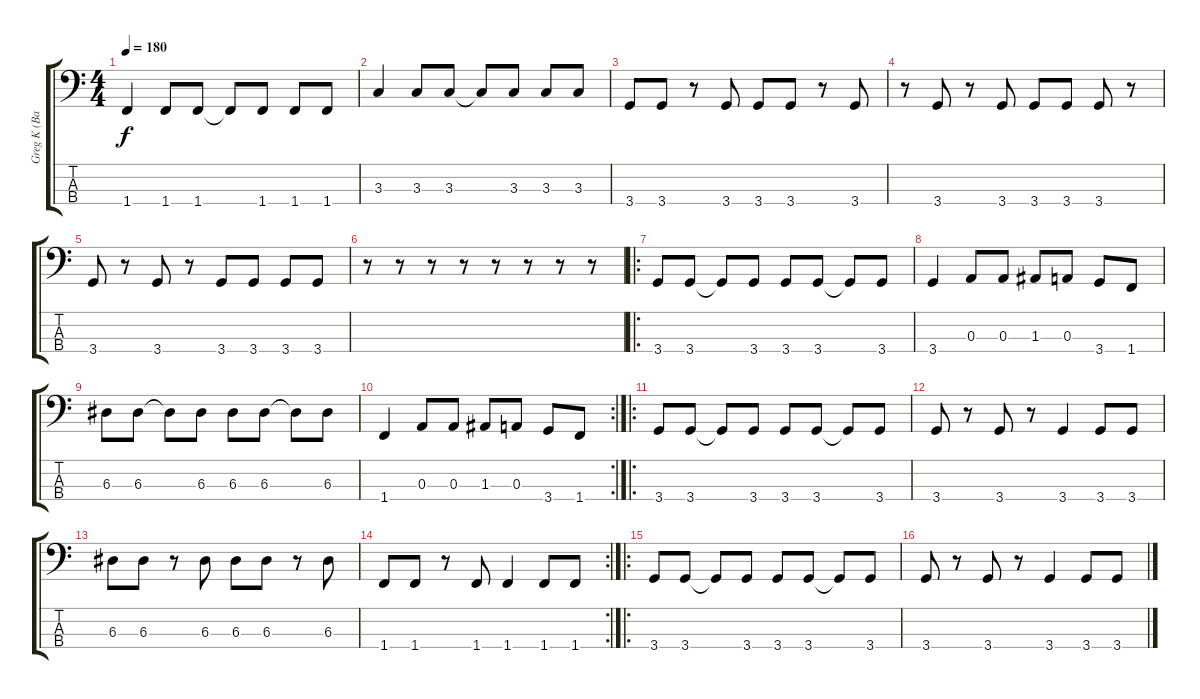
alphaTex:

\track ("Greg K (Bass)" "Greg K (Ba") {instrument electricbasspick}
\staff {score tabs}
\tuning (G2 D2 A1 E1) {hide}
\ts (4 4)
\tempo 180
\clef f4
\ks c
1.4.4{dy f} 1.4.8 1.4.8 1.4{t}.8 1.4.8 1.4.8 1.4.8 |
3.3.4 3.3.8 3.3.8 3.3{t}.8 3.3.8 3.3.8 3.3.8 |
3.4.8 3.4.8 r.8 3.4.8 3.4.8 3.4.8 r.8 3.4.8 |
r.8 3.4.8 r.8 3.4.8 3.4.8 3.4.8 3.4.8 r.8 |
3.4.8 r.8 3.4.8 r.8 3.4.8 3.4.8 3.4.8 3.4.8 |
r.8 r.8 r.8 r.8 r.8 r.8 r.8 r.8 |
\ro
3.4.8 3.4.8 3.4{t}.8 3.4.8 3.4.8 3.4.8 3.4{t}.8 3.4.8 |
3.4.4 0.3.8 0.3.8 1.3.8 0.3.8 3.4.8 1.4.8 |
6.3.8 6.3.8 6.3{t}.8 6.3.8 6.3.8 6.3.8 6.3{t}.8 6.3.8 |
\rc 2
1.4.4 0.3.8 0.3.8 1.3.8 0.3.8 3.4.8 1.4.8 |
\ro
3.4.8 3.4.8 3.4{t}.8 3.4.8 3.4.8 3.4.8 3.4{t}.8 3.4.8 |
3.4.8 r.8 3.4.8 r.8 3.4.4 3.4.8 3.4.8 |
6.3.8 6.3.8 r.8 6.3.8 6.3.8 6.3.8 r.8 6.3.8 |
\rc 2
1.4.8 1.4.8 r.8 1.4.8 1.4.4 1.4.8 1.4.8 |
\ro
3.4.8 3.4.8 3.4{t}.8 3.4.8 3.4.8 3.4.8 3.4{t}.8 3.4.8 |
3.4.8 r.8 3.4.8 r.8 3.4.4 3.4.8 3.4.8
